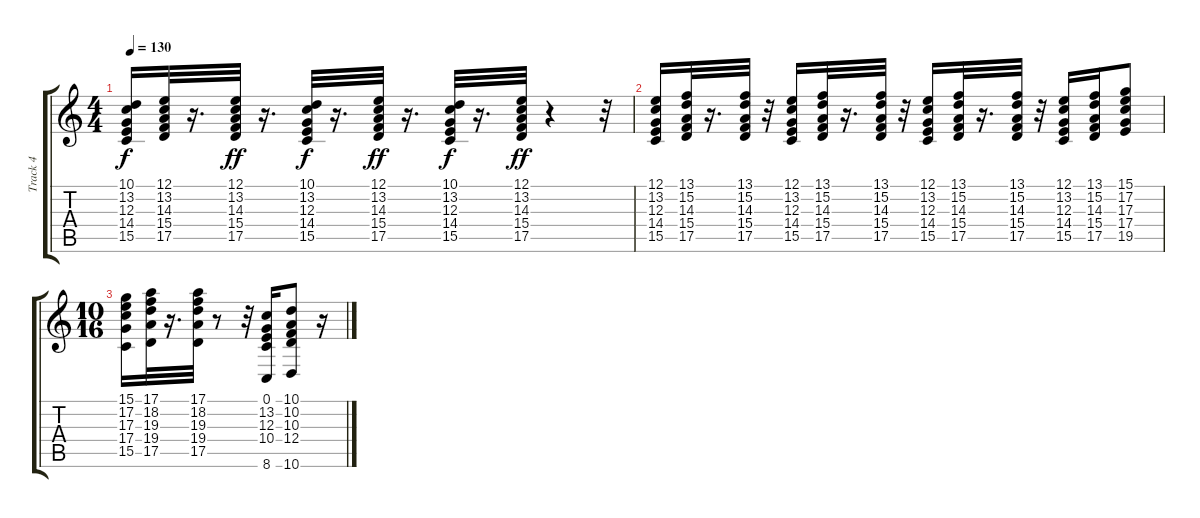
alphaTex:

\track ("Track 4" "Track 4") {instrument brasssection}
\staff {score tabs}
\tuning (E4 B3 G3 D3 A2 E2) {hide}
\ts (4 4)
\tempo 130
\clef g2
\ks c
(10.1 13.2 12.3 14.4 15.5).16{dy f} (12.1 13.2 14.3 15.4 17.5).32 r.16{d} (12.1 13.2 14.3 15.4 17.5).32{dy ff} r.16{d} (10.1 13.2 12.3 14.4 15.5).32{dy f} r.16{d} (12.1 13.2 14.3 15.4 17.5).32{dy ff} r.16{d} (10.1 13.2 12.3 14.4 15.5).32{dy f} r.16{d} (12.1 13.2 14.3 15.4 17.5).32{dy ff} r.4 r.32 |
(12.1 13.2 12.3 14.4 15.5).16 (13.1 15.2 14.3 15.4 17.5).32 r.16{d} (13.1 15.2 14.3 15.4 17.5).32 r.32 (12.1 13.2 12.3 14.4 15.5).16 (13.1 15.2 14.3 15.4 17.5).32 r.16{d} (13.1 15.2 14.3 15.4 17.5).32 r.32 (12.1 13.2 12.3 14.4 15.5).16 (13.1 15.2 14.3 15.4 17.5).32 r.16{d} (13.1 15.2 14.3 15.4 17.5).32 r.32 (12.1 13.2 12.3 14.4 15.5).16 (13.1 15.2 14.3 15.4 17.5).16 (15.1 17.2 17.3 17.4 19.5).8 |
\ts (10 16)
(15.1 17.2 17.3 17.4 15.5).16 (17.1 18.2 19.3 19.4 17.5).32 r.16{d} (17.1 18.2 19.3 19.4 17.5).32 r.8 r.32 (0.1 13.2 12.3 10.4 8.6).16 (10.1 10.2 10.3 12.4 10.6).8 r.16
